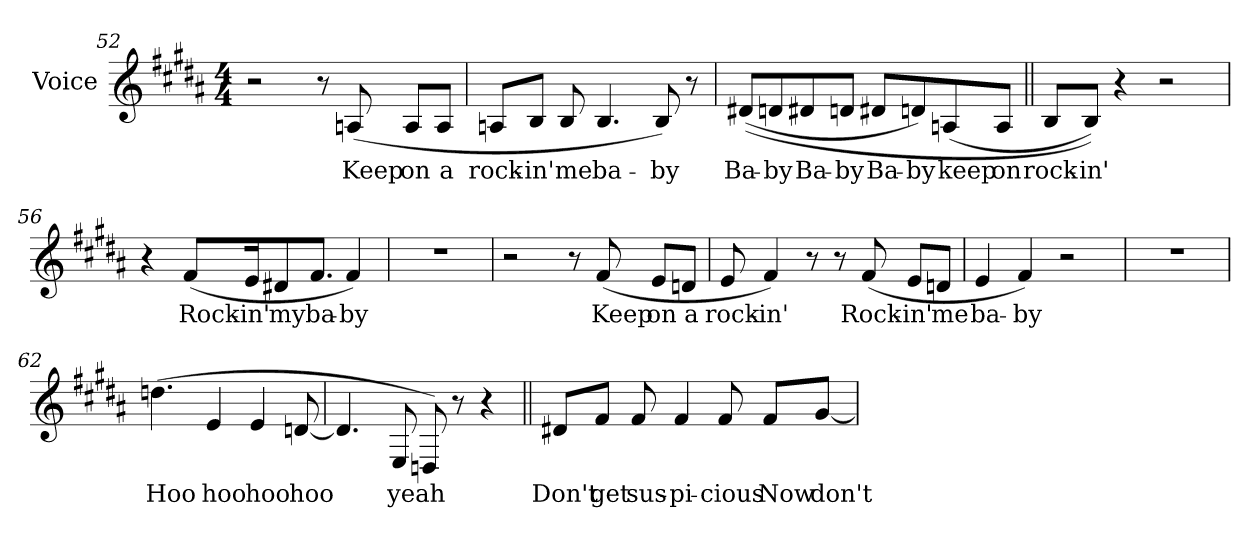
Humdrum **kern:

**kern	**text
*part1	*part1
*staff1	*staff1
*I"Voice	*
*I'Voice	*
*clefG2	*
*k[f#c#g#d#a#]	*
*B:	*
*M4/4	*
=52	=52
2r	.
8r	.
!	!LO:LY:b:color=#000000
(8Ani/	Keep
!	!LO:LY:b:color=#000000
8Ai/L	on
!	!LO:LY:b:color=#000000
8Ai/J	a
!!LO:LB:g=z
=53	=53
!	!LO:LY:b:color=#000000
8Ani/L	rock-
!	!LO:LY:b:color=#000000
8Bi/J	-in'
!	!LO:LY:b:color=#000000
8Bi/	me
!	!LO:LY:b:color=#000000
4.Bi/	ba-
!	!LO:LY:b:color=#000000
8Bi/)	-by
8r	.
=54	=54
!	!LO:LY:b:color=#000000
((8d#Xi/L	Ba-
!	!LO:LY:b:color=#000000
8dni/	-by
!	!LO:LY:b:color=#000000
8d#Xi/	Ba-
!	!LO:LY:b:color=#000000
8dni/J	-by
!	!LO:LY:b:color=#000000
8d#Xi/L	Ba-
!	!LO:LY:b:color=#000000
8dni/)	-by
!	!LO:LY:b:color=#000000
(8Ani/	keep
!	!LO:LY:b:color=#000000
8Ai/J	on
=55||	=55||
!	!LO:LY:b:color=#000000
8Bi/L	rock-
!	!LO:LY:b:color=#000000
8Bi/J))	-in'
4r	.
2r	.
=56	=56
4r	.
!	!LO:LY:b:color=#000000
(8f#i/L	Rock-
!	!LO:LY:b:color=#000000
16ei/k	-in'
!	!LO:LY:b:color=#000000
8d#Xi/	my
!	!LO:LY:b:color=#000000
8.f#i/J	ba-
!	!LO:LY:b:color=#000000
4f#i/)	-by
!!LO:LB:g=z
=57	=57
1r	.
=58	=58
2r	.
8r	.
!	!LO:LY:b:color=#000000
(8f#i/	Keep
!	!LO:LY:b:color=#000000
8ei/L	on
!	!LO:LY:b:color=#000000
8dni/J	a
=59	=59
!	!LO:LY:b:color=#000000
8ei/	rock-
!	!LO:LY:b:color=#000000
4f#i/)	-in'
8r	.
8r	.
!	!LO:LY:b:color=#000000
(8f#i/	Rock-
!	!LO:LY:b:color=#000000
8ei/L	-in'
!	!LO:LY:b:color=#000000
8dni/J	me
=60	=60
!	!LO:LY:b:color=#000000
4ei/	ba-
!	!LO:LY:b:color=#000000
4f#i/)	-by
2r	.
=61	=61
1r	.
=62	=62
!	!LO:LY:b:color=#000000
(4.ddni\	Hoo
!	!LO:LY:b:color=#000000
4ei/	hoo
!	!LO:LY:b:color=#000000
4ei/	hoo
!	!LO:LY:b:color=#000000
[8dni/	hoo
!!LO:LB:g=z
=63	=63
4.dni/]	.
!	!LO:LY:b:color=#000000
8Ei/	yeah
8Dni/)	.
8r	.
4r	.
=64||	=64||
!	!LO:LY:b:color=#000000
8d#Xi/L	Don't
!	!LO:LY:b:color=#000000
8f#i/J	get
!	!LO:LY:b:color=#000000
8f#i/	sus-
!	!LO:LY:b:color=#000000
4f#i/	-pi-
!	!LO:LY:b:color=#000000
8f#i/	-cious
!	!LO:LY:b:color=#000000
8f#i/L	Now
!	!LO:LY:b:color=#000000
[8g#i/J	don't
=	=
*-	*-
